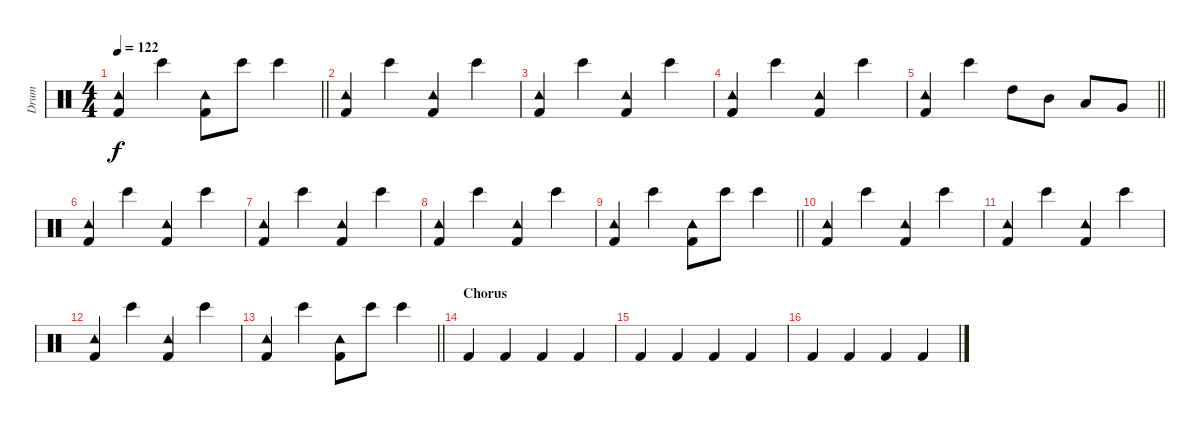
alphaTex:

\track ("Drum" "Drum") {instrument percussion}
\staff {score}
\articulation defaults
\ts (4 4)
\tempo 122
\clef neutral
\barLineRight lightlight
\ks c
("Tambourine (hit)" "Kick (hit) 2").4{dy f} "Bongo High (hit)".4 ("Tambourine (hit)" "Kick (hit) 2").8 "Bongo High (hit)".8 "Bongo High (hit)".4 |
("Tambourine (hit)" "Kick (hit) 2").4 "Bongo High (hit)".4 ("Tambourine (hit)" "Kick (hit) 2").4 "Bongo High (hit)".4 |
("Tambourine (hit)" "Kick (hit) 2").4 "Bongo High (hit)".4 ("Tambourine (hit)" "Kick (hit) 2").4 "Bongo High (hit)".4 |
("Tambourine (hit)" "Kick (hit) 2").4 "Bongo High (hit)".4 ("Tambourine (hit)" "Kick (hit) 2").4 "Bongo High (hit)".4 |
\barLineRight lightlight
("Tambourine (hit)" "Kick (hit) 2").4 "Bongo High (hit)".4 "High Tom (hit)".8 "Mid Tom (hit)".8 "Low Tom (hit)".8 "Very Low Tom (hit)".8 |
\section ("" "")
("Tambourine (hit)" "Kick (hit) 2").4 "Bongo High (hit)".4 ("Tambourine (hit)" "Kick (hit) 2").4 "Bongo High (hit)".4 |
("Tambourine (hit)" "Kick (hit) 2").4 "Bongo High (hit)".4 ("Tambourine (hit)" "Kick (hit) 2").4 "Bongo High (hit)".4 |
("Tambourine (hit)" "Kick (hit) 2").4 "Bongo High (hit)".4 ("Tambourine (hit)" "Kick (hit) 2").4 "Bongo High (hit)".4 |
\barLineRight lightlight
("Tambourine (hit)" "Kick (hit) 2").4 "Bongo High (hit)".4 ("Tambourine (hit)" "Kick (hit) 2").8 "Bongo High (hit)".8 "Bongo High (hit)".4 |
("Tambourine (hit)" "Kick (hit) 2").4 "Bongo High (hit)".4 ("Tambourine (hit)" "Kick (hit) 2").4 "Bongo High (hit)".4 |
("Tambourine (hit)" "Kick (hit) 2").4 "Bongo High (hit)".4 ("Tambourine (hit)" "Kick (hit) 2").4 "Bongo High (hit)".4 |
("Tambourine (hit)" "Kick (hit) 2").4 "Bongo High (hit)".4 ("Tambourine (hit)" "Kick (hit) 2").4 "Bongo High (hit)".4 |
\barLineRight lightlight
("Tambourine (hit)" "Kick (hit) 2").4 "Bongo High (hit)".4 ("Tambourine (hit)" "Kick (hit) 2").8 "Bongo High (hit)".8 "Bongo High (hit)".4 |
\section ("" "Chorus")
"Kick (hit) 2".4 "Kick (hit) 2".4 "Kick (hit) 2".4 "Kick (hit) 2".4 |
"Kick (hit) 2".4 "Kick (hit) 2".4 "Kick (hit) 2".4 "Kick (hit) 2".4 |
"Kick (hit) 2".4 "Kick (hit) 2".4 "Kick (hit) 2".4 "Kick (hit) 2".4
